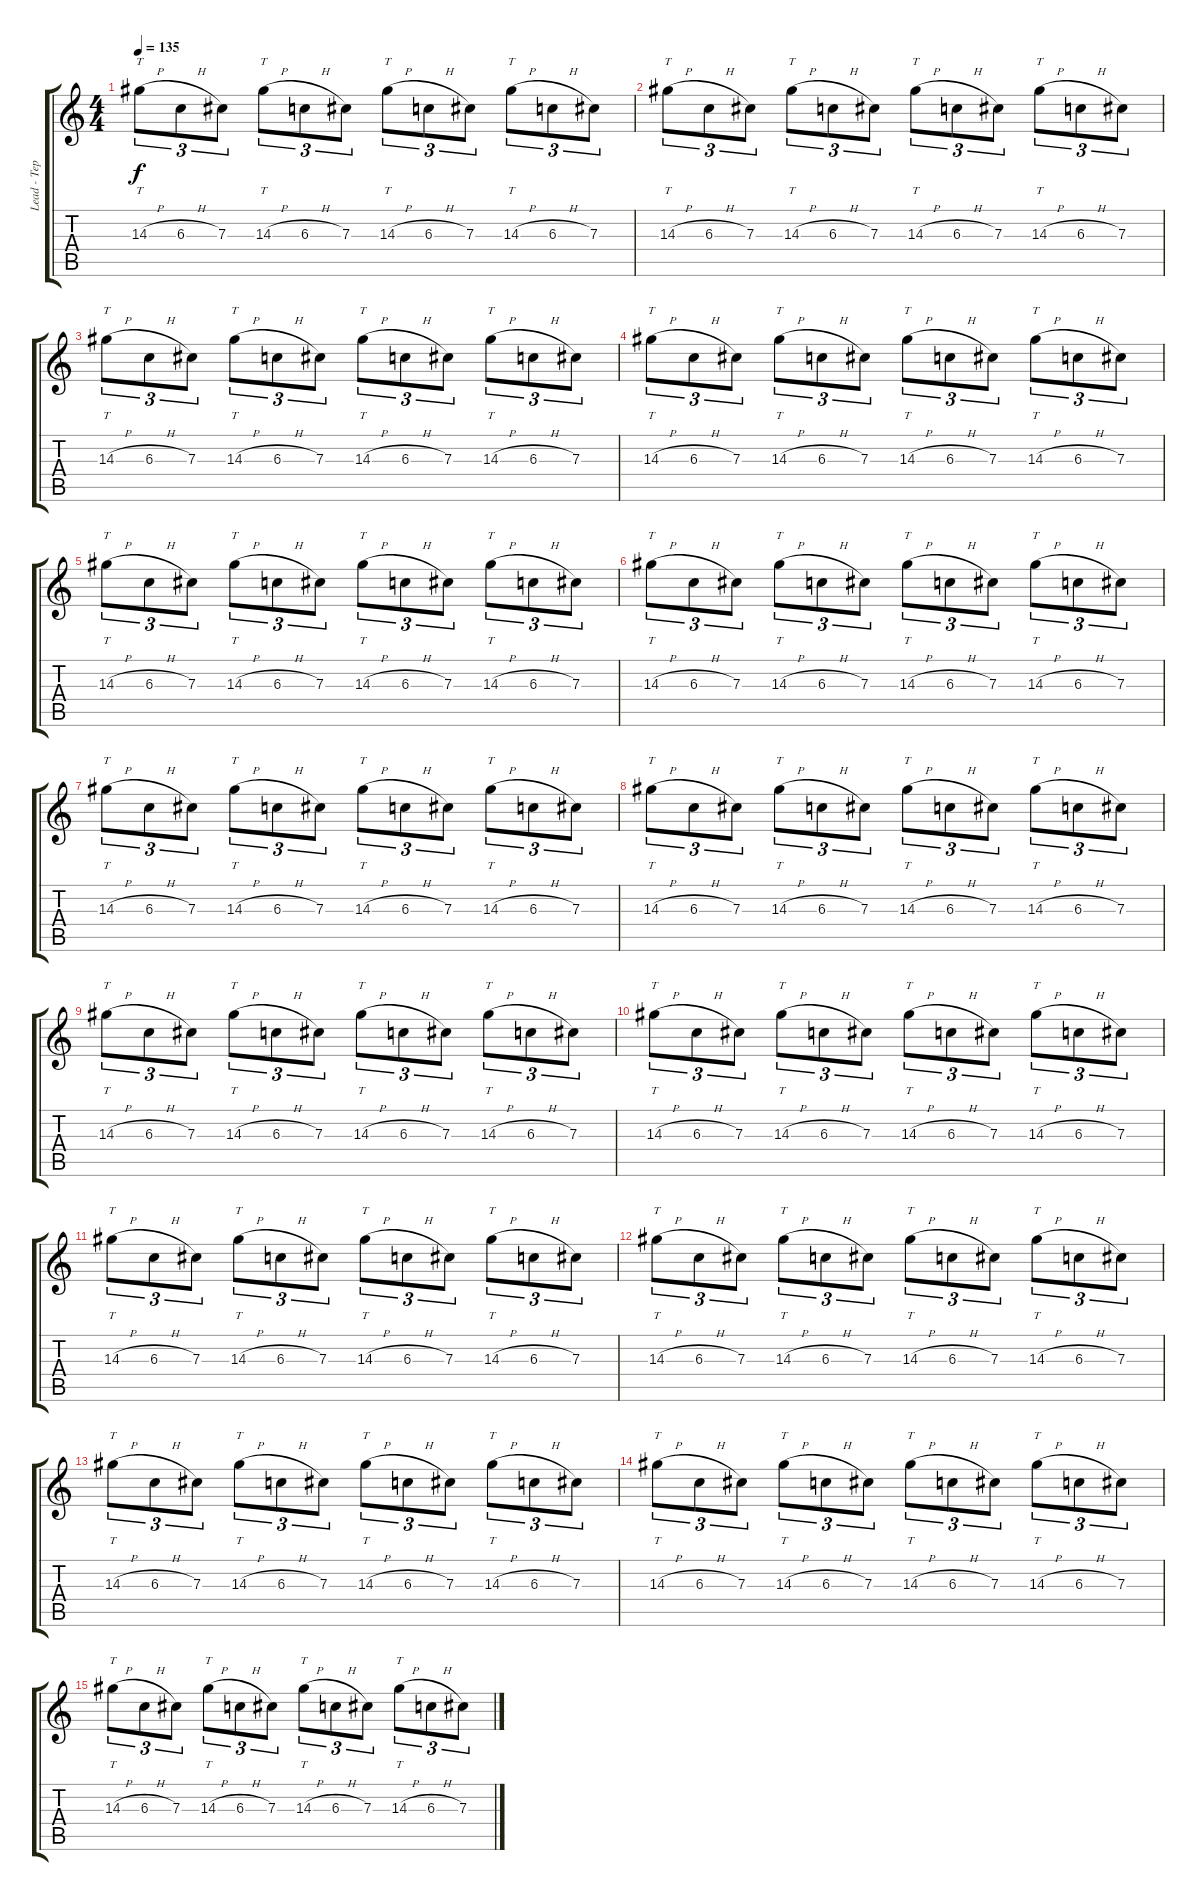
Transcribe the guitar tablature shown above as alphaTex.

\track ("Lead - Teppei" "Lead - Tep") {instrument overdrivenguitar}
\staff {score tabs}
\tuning (Eb4 Bb3 Gb3 Db3 Ab2 Db2) {hide}
\ts (4 4)
\tempo 135
\clef g2
\ks c
14.3{h}.8{tt tu (3 2) dy f} 6.3{h}.8{tu (3 2)} 7.3.8{tu (3 2)} 14.3{h}.8{tt tu (3 2)} 6.3{h}.8{tu (3 2)} 7.3.8{tu (3 2)} 14.3{h}.8{tt tu (3 2)} 6.3{h}.8{tu (3 2)} 7.3.8{tu (3 2)} 14.3{h}.8{tt tu (3 2)} 6.3{h}.8{tu (3 2)} 7.3.8{tu (3 2)} |
14.3{h}.8{tt tu (3 2)} 6.3{h}.8{tu (3 2)} 7.3.8{tu (3 2)} 14.3{h}.8{tt tu (3 2)} 6.3{h}.8{tu (3 2)} 7.3.8{tu (3 2)} 14.3{h}.8{tt tu (3 2)} 6.3{h}.8{tu (3 2)} 7.3.8{tu (3 2)} 14.3{h}.8{tt tu (3 2)} 6.3{h}.8{tu (3 2)} 7.3.8{tu (3 2)} |
14.3{h}.8{tt tu (3 2)} 6.3{h}.8{tu (3 2)} 7.3.8{tu (3 2)} 14.3{h}.8{tt tu (3 2)} 6.3{h}.8{tu (3 2)} 7.3.8{tu (3 2)} 14.3{h}.8{tt tu (3 2)} 6.3{h}.8{tu (3 2)} 7.3.8{tu (3 2)} 14.3{h}.8{tt tu (3 2)} 6.3{h}.8{tu (3 2)} 7.3.8{tu (3 2)} |
14.3{h}.8{tt tu (3 2)} 6.3{h}.8{tu (3 2)} 7.3.8{tu (3 2)} 14.3{h}.8{tt tu (3 2)} 6.3{h}.8{tu (3 2)} 7.3.8{tu (3 2)} 14.3{h}.8{tt tu (3 2)} 6.3{h}.8{tu (3 2)} 7.3.8{tu (3 2)} 14.3{h}.8{tt tu (3 2)} 6.3{h}.8{tu (3 2)} 7.3.8{tu (3 2)} |
14.3{h}.8{tt tu (3 2)} 6.3{h}.8{tu (3 2)} 7.3.8{tu (3 2)} 14.3{h}.8{tt tu (3 2)} 6.3{h}.8{tu (3 2)} 7.3.8{tu (3 2)} 14.3{h}.8{tt tu (3 2)} 6.3{h}.8{tu (3 2)} 7.3.8{tu (3 2)} 14.3{h}.8{tt tu (3 2)} 6.3{h}.8{tu (3 2)} 7.3.8{tu (3 2)} |
14.3{h}.8{tt tu (3 2)} 6.3{h}.8{tu (3 2)} 7.3.8{tu (3 2)} 14.3{h}.8{tt tu (3 2)} 6.3{h}.8{tu (3 2)} 7.3.8{tu (3 2)} 14.3{h}.8{tt tu (3 2)} 6.3{h}.8{tu (3 2)} 7.3.8{tu (3 2)} 14.3{h}.8{tt tu (3 2)} 6.3{h}.8{tu (3 2)} 7.3.8{tu (3 2)} |
14.3{h}.8{tt tu (3 2)} 6.3{h}.8{tu (3 2)} 7.3.8{tu (3 2)} 14.3{h}.8{tt tu (3 2)} 6.3{h}.8{tu (3 2)} 7.3.8{tu (3 2)} 14.3{h}.8{tt tu (3 2)} 6.3{h}.8{tu (3 2)} 7.3.8{tu (3 2)} 14.3{h}.8{tt tu (3 2)} 6.3{h}.8{tu (3 2)} 7.3.8{tu (3 2)} |
14.3{h}.8{tt tu (3 2)} 6.3{h}.8{tu (3 2)} 7.3.8{tu (3 2)} 14.3{h}.8{tt tu (3 2)} 6.3{h}.8{tu (3 2)} 7.3.8{tu (3 2)} 14.3{h}.8{tt tu (3 2)} 6.3{h}.8{tu (3 2)} 7.3.8{tu (3 2)} 14.3{h}.8{tt tu (3 2)} 6.3{h}.8{tu (3 2)} 7.3.8{tu (3 2)} |
14.3{h}.8{tt tu (3 2)} 6.3{h}.8{tu (3 2)} 7.3.8{tu (3 2)} 14.3{h}.8{tt tu (3 2)} 6.3{h}.8{tu (3 2)} 7.3.8{tu (3 2)} 14.3{h}.8{tt tu (3 2)} 6.3{h}.8{tu (3 2)} 7.3.8{tu (3 2)} 14.3{h}.8{tt tu (3 2)} 6.3{h}.8{tu (3 2)} 7.3.8{tu (3 2)} |
14.3{h}.8{tt tu (3 2)} 6.3{h}.8{tu (3 2)} 7.3.8{tu (3 2)} 14.3{h}.8{tt tu (3 2)} 6.3{h}.8{tu (3 2)} 7.3.8{tu (3 2)} 14.3{h}.8{tt tu (3 2)} 6.3{h}.8{tu (3 2)} 7.3.8{tu (3 2)} 14.3{h}.8{tt tu (3 2)} 6.3{h}.8{tu (3 2)} 7.3.8{tu (3 2)} |
14.3{h}.8{tt tu (3 2)} 6.3{h}.8{tu (3 2)} 7.3.8{tu (3 2)} 14.3{h}.8{tt tu (3 2)} 6.3{h}.8{tu (3 2)} 7.3.8{tu (3 2)} 14.3{h}.8{tt tu (3 2)} 6.3{h}.8{tu (3 2)} 7.3.8{tu (3 2)} 14.3{h}.8{tt tu (3 2)} 6.3{h}.8{tu (3 2)} 7.3.8{tu (3 2)} |
14.3{h}.8{tt tu (3 2)} 6.3{h}.8{tu (3 2)} 7.3.8{tu (3 2)} 14.3{h}.8{tt tu (3 2)} 6.3{h}.8{tu (3 2)} 7.3.8{tu (3 2)} 14.3{h}.8{tt tu (3 2)} 6.3{h}.8{tu (3 2)} 7.3.8{tu (3 2)} 14.3{h}.8{tt tu (3 2)} 6.3{h}.8{tu (3 2)} 7.3.8{tu (3 2)} |
14.3{h}.8{tt tu (3 2)} 6.3{h}.8{tu (3 2)} 7.3.8{tu (3 2)} 14.3{h}.8{tt tu (3 2)} 6.3{h}.8{tu (3 2)} 7.3.8{tu (3 2)} 14.3{h}.8{tt tu (3 2)} 6.3{h}.8{tu (3 2)} 7.3.8{tu (3 2)} 14.3{h}.8{tt tu (3 2)} 6.3{h}.8{tu (3 2)} 7.3.8{tu (3 2)} |
14.3{h}.8{tt tu (3 2)} 6.3{h}.8{tu (3 2)} 7.3.8{tu (3 2)} 14.3{h}.8{tt tu (3 2)} 6.3{h}.8{tu (3 2)} 7.3.8{tu (3 2)} 14.3{h}.8{tt tu (3 2)} 6.3{h}.8{tu (3 2)} 7.3.8{tu (3 2)} 14.3{h}.8{tt tu (3 2)} 6.3{h}.8{tu (3 2)} 7.3.8{tu (3 2)} |
14.3{h}.8{tt tu (3 2)} 6.3{h}.8{tu (3 2)} 7.3.8{tu (3 2)} 14.3{h}.8{tt tu (3 2)} 6.3{h}.8{tu (3 2)} 7.3.8{tu (3 2)} 14.3{h}.8{tt tu (3 2)} 6.3{h}.8{tu (3 2)} 7.3.8{tu (3 2)} 14.3{h}.8{tt tu (3 2)} 6.3{h}.8{tu (3 2)} 7.3.8{tu (3 2)}
